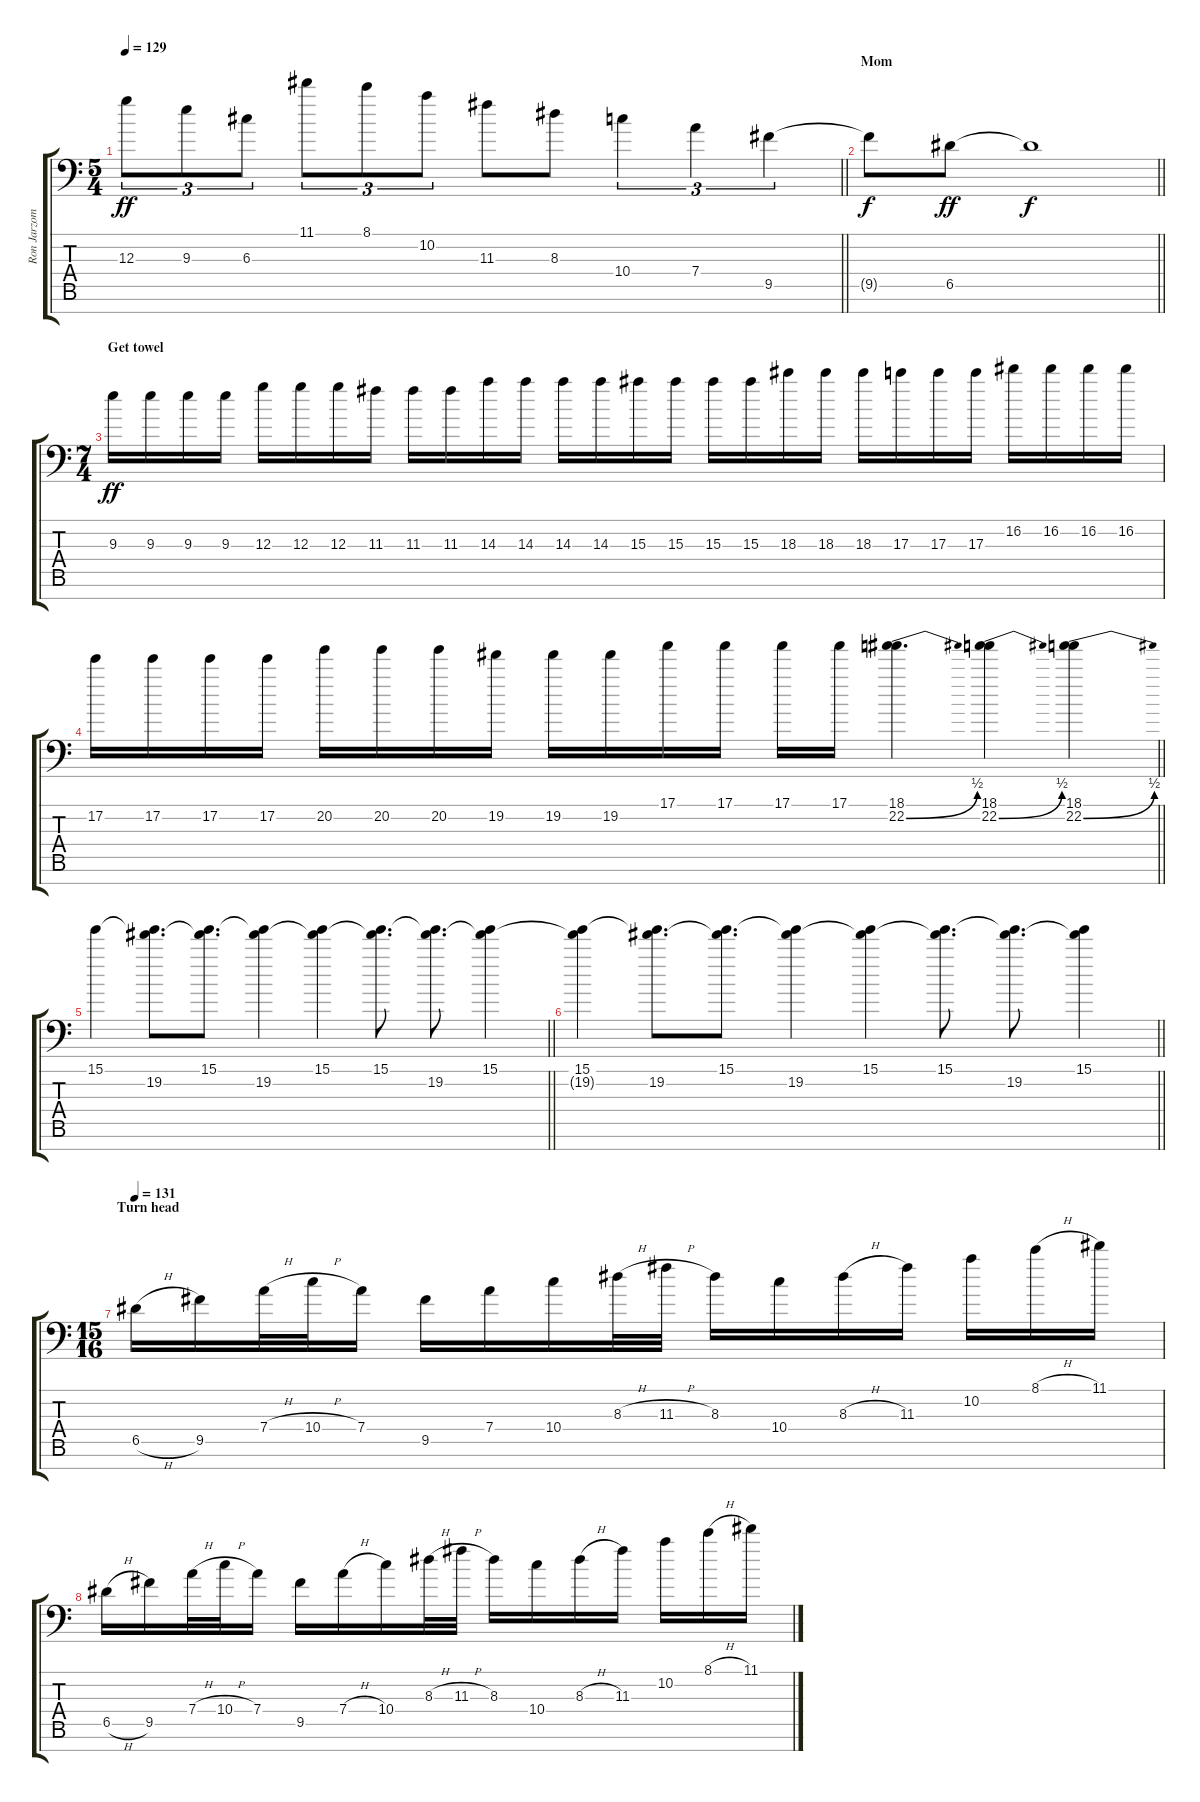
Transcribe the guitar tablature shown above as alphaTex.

\track ("Ron Jarzombek Lead 1" "Ron Jarzom") {instrument distortionguitar}
\staff {score tabs}
\tuning (E4 B3 G3 D3 A2 E2 A1) {hide}
\ts (5 4)
\tempo 129
\clef f4
\barLineRight lightlight
\ks c
12.3.8{tu (3 2) dy ff} 9.3.8{tu (3 2)} 6.3.8{tu (3 2)} 11.1.8{tu (3 2)} 8.1.8{tu (3 2)} 10.2.8{tu (3 2)} 11.3.8 8.3.8 10.4.4{tu (3 2)} 7.4.4{tu (3 2)} 9.5.4{tu (3 2)} |
\section ("" "Mom")
\barLineRight lightlight
9.5{t}.8{dy f} 6.5.8{dy ff} 6.5{t}.1{dy f} |
\ts (7 4)
\section ("" "Get towel")
9.3.16{dy ff} 9.3.16 9.3.16 9.3.16 12.3.16 12.3.16 12.3.16 11.3.16 11.3.16 11.3.16 14.3.16 14.3.16 14.3.16 14.3.16 15.3.16 15.3.16 15.3.16 15.3.16 18.3.16 18.3.16 18.3.16 17.3.16 17.3.16 17.3.16 16.2.16 16.2.16 16.2.16 16.2.16 |
\barLineRight lightlight
17.2.16 17.2.16 17.2.16 17.2.16 20.2.16 20.2.16 20.2.16 19.2.16 19.2.16 19.2.16 17.1.16 17.1.16 17.1.16 17.1.16 (18.1 22.2{be (bend 0 0 60 2)}).4{d} (18.1 22.2{be (bend 0 0 60 2)}).4 (18.1 22.2{be (bend 0 0 60 2)}).4 |
\barLineRight lightlight
15.1.4 (15.1{t} 19.2).8{d} (15.1 19.2{t}).8{d} (15.1{t} 19.2).4 (15.1 19.2{t}).4 (15.1 19.2{t}).8{d} (15.1{t} 19.2).8{d} (15.1 19.2{t}).4 |
\barLineRight lightlight
(15.1 19.2{t}).4 (15.1{t} 19.2).8{d} (15.1 19.2{t}).8{d} (15.1{t} 19.2).4 (15.1 19.2{t}).4 (15.1 19.2{t}).8{d} (15.1{t} 19.2).8{d} (15.1 19.2{t}).4 |
\ts (15 16)
\section ("" "Turn head")
\tempo 131
6.5{h}.16 9.5.16 7.4{h}.32 10.4{h}.32 7.4.16 9.5.16 7.4.16 10.4.16 8.3{h}.32 11.3{h}.32 8.3.16 10.4.16 8.3{h}.16 11.3.16 10.2.16 8.1{h}.16 11.1.16 |
6.5{h}.16 9.5.16 7.4{h}.32 10.4{h}.32 7.4.16 9.5.16 7.4{h}.16 10.4.16 8.3{h}.32 11.3{h}.32 8.3.16 10.4.16 8.3{h}.16 11.3.16 10.2.16 8.1{h}.16 11.1.16
